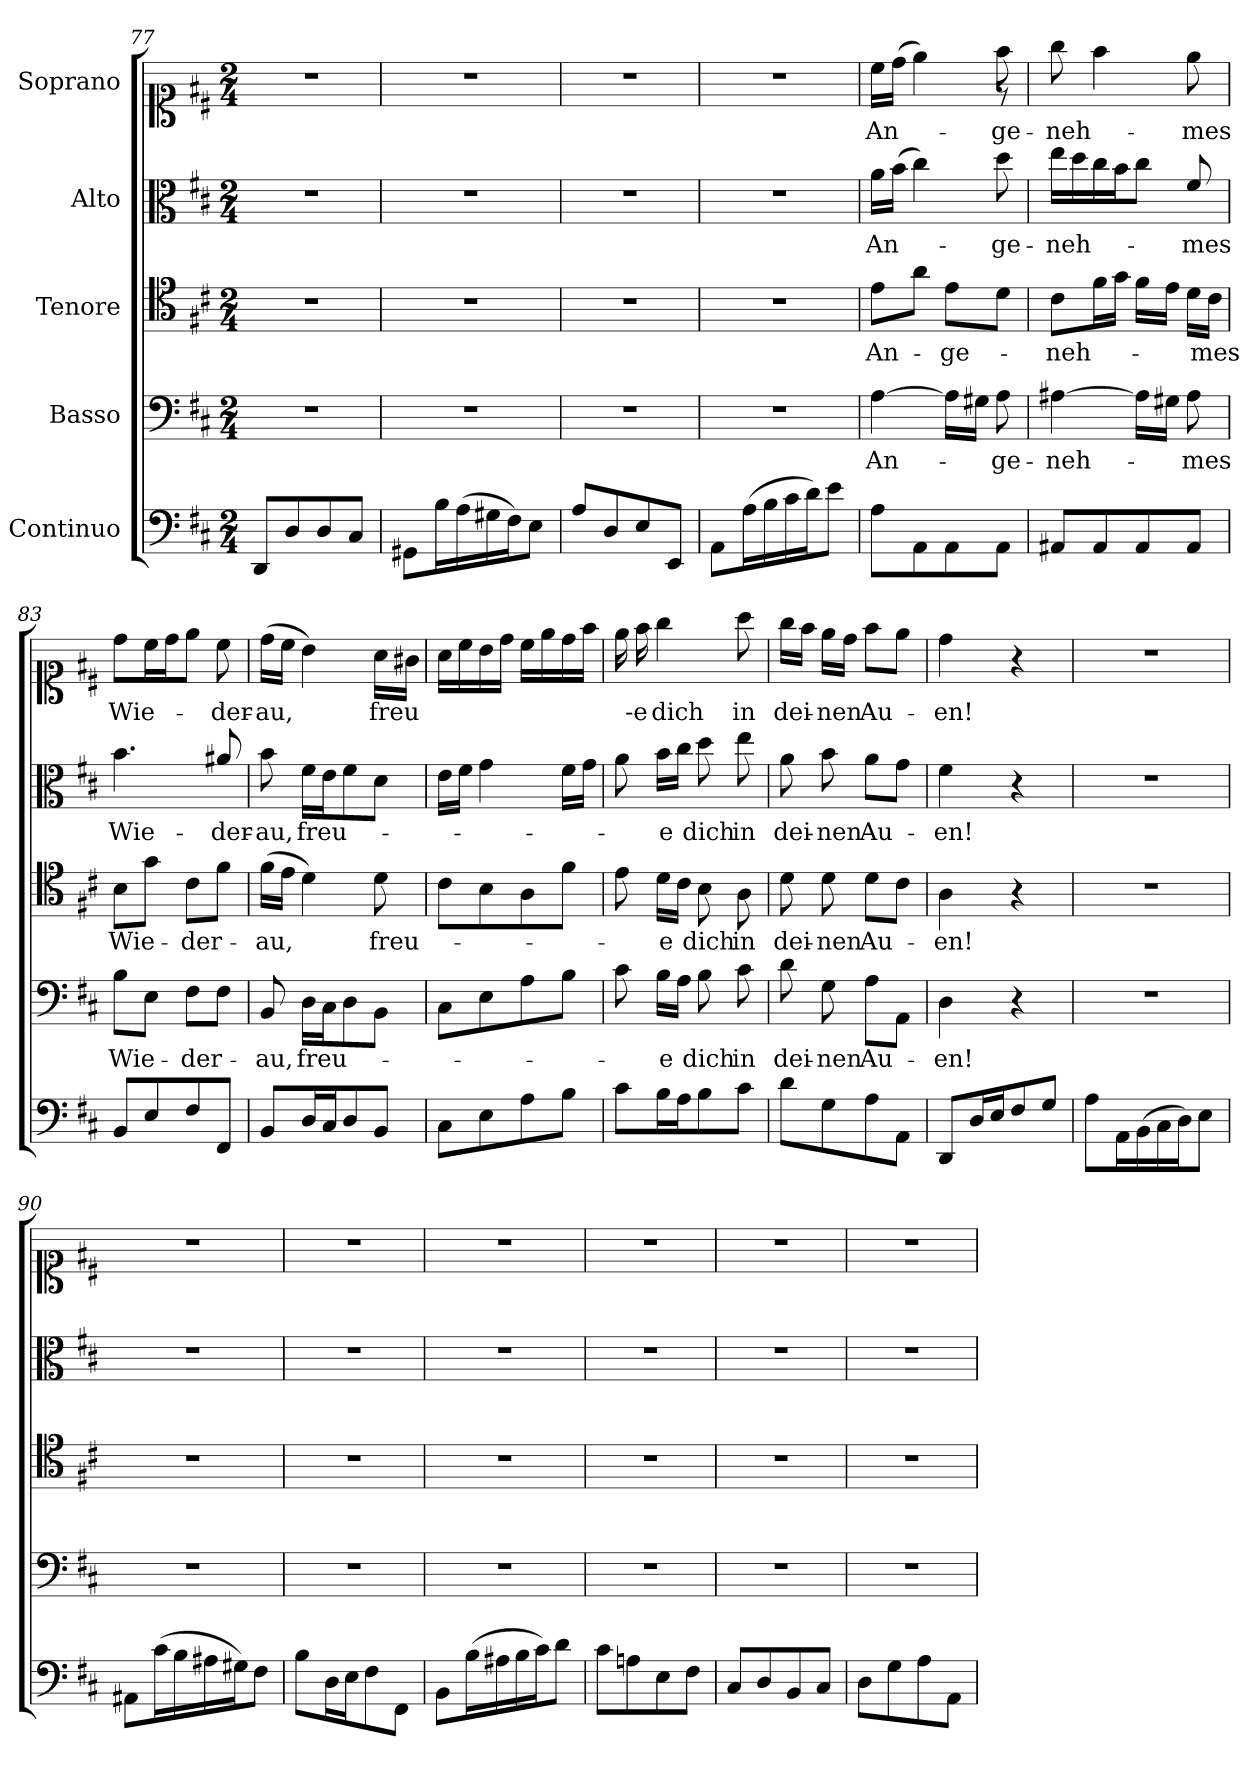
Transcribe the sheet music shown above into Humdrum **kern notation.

**kern	**kern	**text	**kern	**text	**kern	**text	**kern	**text
*part5	*part4	*part4	*part3	*part3	*part2	*part2	*part1	*part1
*staff5	*staff4	*staff4	*staff3	*staff3	*staff2	*staff2	*staff1	*staff1
*I"Continuo	*I"Basso	*	*I"Tenore	*	*I"Alto	*	*I"Soprano	*
*clefF4	*clefF4	*	*clefC4	*	*clefC3	*	*clefC1	*
*k[f#c#]	*k[f#c#]	*	*k[f#c#]	*	*k[f#c#]	*	*k[f#c#]	*
*M2/4	*M2/4	*	*M2/4	*	*M2/4	*	*M2/4	*
=77	=77	=77	=77	=77	=77	=77	=77	=77
8DD/L	2r	.	2r	.	2r	.	2r	.
8D/	.	.	.	.	.	.	.	.
8D/	.	.	.	.	.	.	.	.
8C#/J	.	.	.	.	.	.	.	.
=78	=78	=78	=78	=78	=78	=78	=78	=78
8GG#X\L	2r	.	2r	.	2r	.	2r	.
16B\L	.	.	.	.	.	.	.	.
(>16A\	.	.	.	.	.	.	.	.
16G#X\	.	.	.	.	.	.	.	.
16F#\J)	.	.	.	.	.	.	.	.
8E\J	.	.	.	.	.	.	.	.
=79	=79	=79	=79	=79	=79	=79	=79	=79
8A/L	2r	.	2r	.	2r	.	2r	.
8D/	.	.	.	.	.	.	.	.
8E/	.	.	.	.	.	.	.	.
8EE/J	.	.	.	.	.	.	.	.
!!LO:PB:g=z
=80	=80	=80	=80	=80	=80	=80	=80	=80
8AA\L	2r	.	2r	.	2r	.	2r	.
(>16A\L	.	.	.	.	.	.	.	.
16B\	.	.	.	.	.	.	.	.
16c#\	.	.	.	.	.	.	.	.
16d\J)	.	.	.	.	.	.	.	.
8e\J	.	.	.	.	.	.	.	.
=81	=81	=81	=81	=81	=81	=81	=81	=81
!	!	!LO:LY:b	!	!LO:LY:b	!	!LO:LY:b	!	!LO:LY:b
*	*	*	*	*	*	*	*^	*
8A\L	[4A\	An-	8e\L	An-	16a\LL	An-	16cc#\LL	4.ryy	An-
.	.	.	.	.	(>16b\JJ	.	(>16dd\JJ	.	.
8AA\	.	.	8a\J	.	4cc#\)	.	4ee\)	.	.
!	!	!	!	!LO:LY:b	!	!	!	!	!
8AA\	16A\LL]	.	8e\L	ge-	.	.	.	.	.
.	16G#X\JJ	.	.	.	.	.	.	.	.
!	!	!LO:LY:b	!	!	!	!LO:LY:b	!	!	!LO:LY:b
8AA\J	8A\	-ge-	8d\J	.	8dd\	-ge-	8ff#\	8r	-ge-
=82	=82	=82	=82	=82	=82	=82	=82	=82	=82
!	!	!LO:LY:b	!	!LO:LY:b	!	!LO:LY:b	!	!	!LO:LY:b
*	*	*	*	*	*	*	*v	*v	*
8AA#X/L	[4A#X\	-neh-	8c#\L	neh-	16ee\LL	-neh-	8gg\	-neh-
.	.	.	.	.	16dd\	.	.	.
8AA#/	.	.	16f#\L	.	16cc#\	.	4ff#\	.
.	.	.	16g\JJ	.	16b\J	.	.	.
8AA#/	16A#\LL]	.	16f#\LL	.	8cc#\J	.	.	.
.	16G#X\JJ	.	16e\JJ	.	.	.	.	.
!	!	!LO:LY:b	!	!	!	!LO:LY:b	!	!LO:LY:b
8AA#/J	8A#\	-mes	16d\LL	.	8f#/	-mes	8ee\	-mes
!	!	!	!	!LO:LY:b	!	!	!	!
.	.	.	16c#\JJ	mes	.	.	.	.
=83	=83	=83	=83	=83	=83	=83	=83	=83
!	!	!LO:LY:b	!	!LO:LY:b	!	!LO:LY:b	!	!LO:LY:b
8BB/L	8B\L	Wie-	8B\L	Wie-	4.b\	Wie-	8dd\L	Wie-
8E/	8E\J	.	8g\J	.	.	.	16cc#\L	.
.	.	.	.	.	.	.	16dd\J	.
!	!	!LO:LY:b	!	!LO:LY:b	!	!	!	!
8F#/	8F#\L	-der-	8c#\L	-der-	.	.	8ee\J	.
!	!	!	!	!	!	!LO:LY:b	!	!LO:LY:b
8FF#/J	8F#\J	.	8f#\J	.	8a#X/	-der-	8cc#\	-der-
=84	=84	=84	=84	=84	=84	=84	=84	=84
!	!	!LO:LY:b	!	!LO:LY:b	!	!LO:LY:b	!	!LO:LY:b
8BB/L	8BB/	-au,	(>16f#\LL	-au,	8b\	-au,	(>16dd\LL	-au,
.	.	.	16e\JJ	.	.	.	16cc#\JJ	.
!	!	!LO:LY:b	!	!	!	!LO:LY:b	!	!
16D/L	16D\LL	freu-	4d\)	.	16f#\LL	freu-	4b\)	.
16C#/J	16C#\J	.	.	.	16e\J	.	.	.
8D/	8D\	.	.	.	8f#\	.	.	.
!	!	!	!	!LO:LY:b	!	!	!	!LO:LY:b
8BB/J	8BB\J	.	8d\	freu-	8d\J	.	16a\LL	freu-
.	.	.	.	.	.	.	16g#X\JJ	.
=85	=85	=85	=85	=85	=85	=85	=85	=85
8C#\L	8C#\L	.	8c#\L	.	16e\LL	.	16a\LL	.
.	.	.	.	.	16f#\JJ	.	16cc#\	.
!	!	!	!	!	!	!	!	!LO:LY:b
8E\	8E\	.	8B\	.	4g\	.	16b\	---
.	.	.	.	.	.	.	16dd\JJ	.
8A\	8A\	.	8A\	.	.	.	16cc#\LL	.
.	.	.	.	.	.	.	16ee\	.
8B\J	8B\J	.	8f#\J	.	16f#\LL	.	16dd\	.
.	.	.	.	.	16g\JJ	.	16ff#\JJ	.
=86	=86	=86	=86	=86	=86	=86	=86	=86
8c#\L	8c#\	.	8e\	.	8a\	.	16ee\	.
!	!	!	!	!	!	!	!	!LO:LY:b
.	.	.	.	.	.	.	16ff#\	--e
!	!	!LO:LY:b	!	!LO:LY:b	!	!LO:LY:b	!	!LO:LY:b
16B\L	16B\LL	-e	16d\LL	-e	16b\LL	-e	4gg\	dich
16A\J	16A\JJ	.	16c#\JJ	.	16cc#\JJ	.	.	.
!	!	!LO:LY:b	!	!LO:LY:b	!	!LO:LY:b	!	!
8B\	8B\	dich	8B\	dich	8dd\	dich	.	.
!	!	!LO:LY:b	!	!LO:LY:b	!	!LO:LY:b	!	!LO:LY:b
8c#\J	8c#\	in	8A\	in	8ee\	in	8aa\	in
=87	=87	=87	=87	=87	=87	=87	=87	=87
!	!	!LO:LY:b	!	!LO:LY:b	!	!LO:LY:b	!	!LO:LY:b
8d\L	8d\	dei-	8d\	dei-	8a\	dei-	16gg\LL	dei-
.	.	.	.	.	.	.	16ff#\JJ	.
!	!	!LO:LY:b	!	!LO:LY:b	!	!LO:LY:b	!	!LO:LY:b
8G\	8G\	-nen	8d\	-nen	8b\	-nen	16ee\LL	-nen
.	.	.	.	.	.	.	16dd\JJ	.
!	!	!LO:LY:b	!	!LO:LY:b	!	!LO:LY:b	!	!LO:LY:b
8A\	8A\L	Au-	8d\L	Au-	8a\L	Au-	8ff#\L	Au-
8AA\J	8AA\J	.	8c#\J	.	8g\J	.	8ee\J	.
!!LO:LB:g=z
=88	=88	=88	=88	=88	=88	=88	=88	=88
!	!	!LO:LY:b	!	!LO:LY:b	!	!LO:LY:b	!	!LO:LY:b
8DD/L	4D\	-en!	4A\	-en!	4f#\	-en!	4dd\	-en!
16D/L	.	.	.	.	.	.	.	.
16E/J	.	.	.	.	.	.	.	.
8F#/	4r	.	4r	.	4r	.	4r	.
8G/J	.	.	.	.	.	.	.	.
=89	=89	=89	=89	=89	=89	=89	=89	=89
8A\L	2r	.	2r	.	2r	.	2r	.
16AA\L	.	.	.	.	.	.	.	.
(>16BB\	.	.	.	.	.	.	.	.
16C#\	.	.	.	.	.	.	.	.
16D\J)	.	.	.	.	.	.	.	.
8E\J	.	.	.	.	.	.	.	.
=90	=90	=90	=90	=90	=90	=90	=90	=90
8AA#X\L	2r	.	2r	.	2r	.	2r	.
(>16c#\L	.	.	.	.	.	.	.	.
16B\	.	.	.	.	.	.	.	.
16A#X\	.	.	.	.	.	.	.	.
16G#X\J)	.	.	.	.	.	.	.	.
8F#\J	.	.	.	.	.	.	.	.
=91	=91	=91	=91	=91	=91	=91	=91	=91
8B\L	2r	.	2r	.	2r	.	2r	.
16D\L	.	.	.	.	.	.	.	.
16E\J	.	.	.	.	.	.	.	.
8F#\	.	.	.	.	.	.	.	.
8FF#\J	.	.	.	.	.	.	.	.
=92	=92	=92	=92	=92	=92	=92	=92	=92
8BB\L	2r	.	2r	.	2r	.	2r	.
(>16B\L	.	.	.	.	.	.	.	.
16A#X\	.	.	.	.	.	.	.	.
16B\	.	.	.	.	.	.	.	.
16c#\J)	.	.	.	.	.	.	.	.
8d\J	.	.	.	.	.	.	.	.
=93	=93	=93	=93	=93	=93	=93	=93	=93
8c#\L	2r	.	2r	.	2r	.	2r	.
8An\	.	.	.	.	.	.	.	.
8E\	.	.	.	.	.	.	.	.
8F#\J	.	.	.	.	.	.	.	.
=94	=94	=94	=94	=94	=94	=94	=94	=94
8C#/L	2r	.	2r	.	2r	.	2r	.
8D/	.	.	.	.	.	.	.	.
8BB/	.	.	.	.	.	.	.	.
8C#/J	.	.	.	.	.	.	.	.
=95	=95	=95	=95	=95	=95	=95	=95	=95
8D\L	2r	.	2r	.	2r	.	2r	.
8G\	.	.	.	.	.	.	.	.
8A\	.	.	.	.	.	.	.	.
8AA\J	.	.	.	.	.	.	.	.
=	=	=	=	=	=	=	=	=
*-	*-	*-	*-	*-	*-	*-	*-	*-
